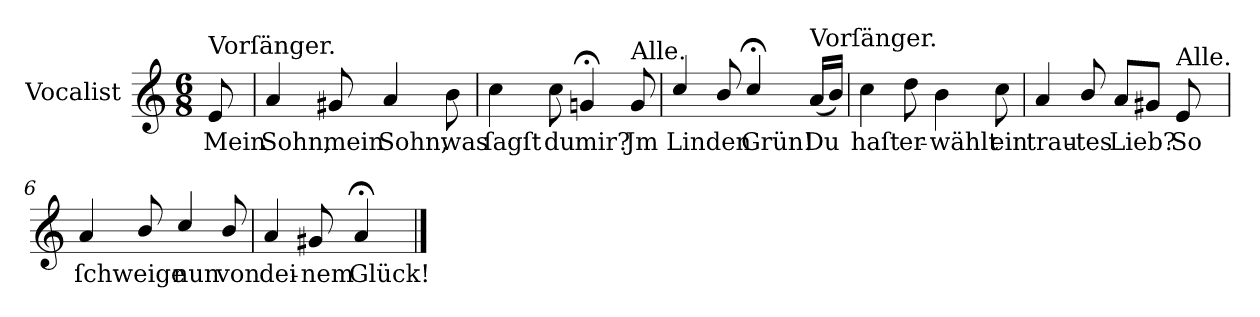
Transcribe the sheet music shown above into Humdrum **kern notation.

**kern	**text
*part1	*part1
*staff1	*staff1
*I"Vocalist	*
*k[]	*
*a:	*
*M6/8	*
=	=
!LO:TX:a:t=Vorſänger.	!
8e	Mein
=1	=1
4a	Sohn,
8g#X	mein
4a	Sohn,
8b	was
=2	=2
4cc	ſagſt
8cc	du
4gn;<	mir?
!LO:TX:a:t=Alle.	!
8g	Jm
=3	=3
4cc/	Linden
8b/	.
4cc;</	Grün!
!LO:TX:a:t=Vorſänger.	!
(16aLL	Du
16bJJ)	.
=4	=4
4cc	haſt
8dd	er-
4b	-wählt
8cc	ein
=5	=5
4a	trau-
8b/	-tes
8aL	Lieb?
8g#XJ	.
!LO:TX:a:t=Alle.	!
8e	So
=6	=6
4a	ſchweige
8b/	.
4cc/	nun
8b/	von
=7	=7
4a	dei-
8g#X	-nem
4a;<	Glück!
==	==
*-	*-
